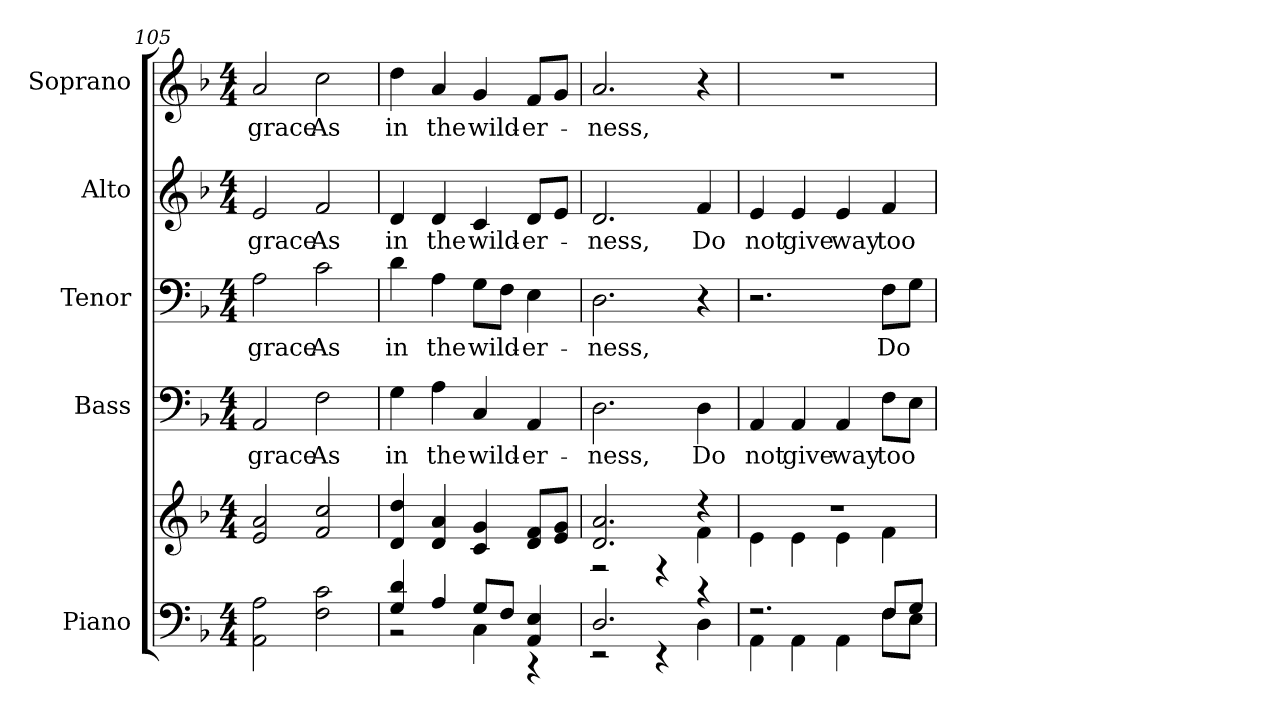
**kern	**kern	**kern	**text	**kern	**text	**kern	**text	**kern	**text
*part5	*part5	*part4	*part4	*part3	*part3	*part2	*part2	*part1	*part1
*staff6	*staff5	*staff4	*staff4	*staff3	*staff3	*staff2	*staff2	*staff1	*staff1
*I"Piano	*	*I"Bass	*	*I"Tenor	*	*I"Alto	*	*I"Soprano	*
*I'Pno.	*	*I'B.	*	*I'T.	*	*I'A.	*	*I'S.	*
!!LO:PB:g=z
*clefF4	*clefG2	*clefF4	*	*clefF4	*	*clefG2	*	*clefG2	*
*k[b-]	*k[b-]	*k[b-]	*	*k[b-]	*	*k[b-]	*	*k[b-]	*
*F:	*F:	*F:	*	*F:	*	*F:	*	*F:	*
*M4/4	*M4/4	*M4/4	*	*M4/4	*	*M4/4	*	*M4/4	*
=105	=105	=105	=105	=105	=105	=105	=105	=105	=105
!	!	!	!LO:LY:b:color=#000000	!	!	!	!	!	!
!	!	!	!	!	!LO:LY:b:color=#000000	!	!	!	!
!	!	!	!	!	!	!	!LO:LY:b:color=#000000	!	!
!	!	!	!	!	!	!	!	!	!LO:LY:b:color=#000000
2AAi\ 2Ai	2ei/ 2ai	2AAi/	grace	2Ai\	grace	2ei/	grace	2ai/	grace
!	!	!	!LO:LY:b:color=#000000	!	!	!	!	!	!
!	!	!	!	!	!LO:LY:b:color=#000000	!	!	!	!
!	!	!	!	!	!	!	!LO:LY:b:color=#000000	!	!
!	!	!	!	!	!	!	!	!	!LO:LY:b:color=#000000
2Fi\ 2ci	2fi/ 2cci	2Fi\	As	2ci\	As	2fi/	As	2cci\	As
=106	=106	=106	=106	=106	=106	=106	=106	=106	=106
*^	*	*	*	*	*	*	*	*	*
!	!	!	!	!LO:LY:b:color=#000000	!	!	!	!	!	!
!	!	!	!	!	!	!LO:LY:b:color=#000000	!	!	!	!
!	!	!	!	!	!	!	!	!LO:LY:b:color=#000000	!	!
!	!	!	!	!	!	!	!	!	!	!LO:LY:b:color=#000000
4Gi/ 4di	2r	4di/ 4ddi	4Gi\	in	4di\	in	4di/	in	4ddi\	in
!	!	!	!	!LO:LY:b:color=#000000	!	!	!	!	!	!
!	!	!	!	!	!	!LO:LY:b:color=#000000	!	!	!	!
!	!	!	!	!	!	!	!	!LO:LY:b:color=#000000	!	!
!	!	!	!	!	!	!	!	!	!	!LO:LY:b:color=#000000
4Ai/	.	4di/ 4ai	4Ai\	the	4Ai\	the	4di/	the	4ai/	the
!	!	!	!	!LO:LY:b:color=#000000	!	!	!	!	!	!
!	!	!	!	!	!	!LO:LY:b:color=#000000	!	!	!	!
!	!	!	!	!	!	!	!	!LO:LY:b:color=#000000	!	!
!	!	!	!	!	!	!	!	!	!	!LO:LY:b:color=#000000
8Gi/L	4Ci\	4ci/ 4gi	4Ci/	wild-	8Gi\L	wild-	4ci/	wild-	4gi/	wild-
8Fi/J	.	.	.	.	8Fi\J	.	.	.	.	.
!	!	!	!	!LO:LY:b:color=#000000	!	!	!	!	!	!
!	!	!	!	!	!	!LO:LY:b:color=#000000	!	!	!	!
!	!	!	!	!	!	!	!	!LO:LY:b:color=#000000	!	!
!	!	!	!	!	!	!	!	!	!	!LO:LY:b:color=#000000
4AAi/ 4Ei	4r	8di/ 8fiL	4AAi/	-er-	4Ei\	-er-	8di/L	-er-	8fi/L	-er-
.	.	8ei/ 8giJ	.	.	.	.	8ei/J	.	8gi/J	.
=107	=107	=107	=107	=107	=107	=107	=107	=107	=107	=107
*	*	*^	*	*	*	*	*	*	*	*
!	!	!	!	!	!LO:LY:b:color=#000000	!	!	!	!	!	!
!	!	!	!	!	!	!	!LO:LY:b:color=#000000	!	!	!	!
!	!	!	!	!	!	!	!	!	!LO:LY:b:color=#000000	!	!
!	!	!	!	!	!	!	!	!	!	!	!LO:LY:b:color=#000000
2.Di/	2r	2.di/ 2.ai	2r	2.Di\	-ness,	2.Di\	-ness,	2.di/	-ness,	2.ai/	-ness,
.	4r	.	4r	.	.	.	.	.	.	.	.
!	!	!	!	!	!LO:LY:b:color=#000000	!	!	!	!	!	!
!	!	!	!	!	!	!	!	!	!LO:LY:b:color=#000000	!	!
4r	4Di\	4r	4fi\	4Di\	Do	4r	.	4fi/	Do	4r	.
=108	=108	=108	=108	=108	=108	=108	=108	=108	=108	=108	=108
!	!	!	!	!	!LO:LY:b:color=#000000	!	!	!	!	!	!
!	!	!	!	!	!	!	!	!	!LO:LY:b:color=#000000	!	!
2.r	4AAi\	1r	4ei\	4AAi/	not	2.r	.	4ei/	not	1r	.
!	!	!	!	!	!LO:LY:b:color=#000000	!	!	!	!	!	!
!	!	!	!	!	!	!	!	!	!LO:LY:b:color=#000000	!	!
.	4AAi\	.	4ei\	4AAi/	give	.	.	4ei/	give	.	.
!	!	!	!	!	!LO:LY:b:color=#000000	!	!	!	!	!	!
!	!	!	!	!	!	!	!	!	!LO:LY:b:color=#000000	!	!
.	4AAi\	.	4ei\	4AAi/	way	.	.	4ei/	way	.	.
!	!	!	!	!	!LO:LY:b:color=#000000	!	!	!	!	!	!
!	!	!	!	!	!	!	!LO:LY:b:color=#000000	!	!	!	!
!	!	!	!	!	!	!	!	!	!LO:LY:b:color=#000000	!	!
8Fi/L	8Fi\L	.	4fi\	8Fi\L	too	8Fi\L	Do	4fi/	too	.	.
8Gi/J	8Ei\J	.	.	8Ei\J	.	8Gi\J	.	.	.	.	.
*v	*v	*	*	*	*	*	*	*	*	*	*
*	*v	*v	*	*	*	*	*	*	*	*
=	=	=	=	=	=	=	=	=	=
*-	*-	*-	*-	*-	*-	*-	*-	*-	*-
